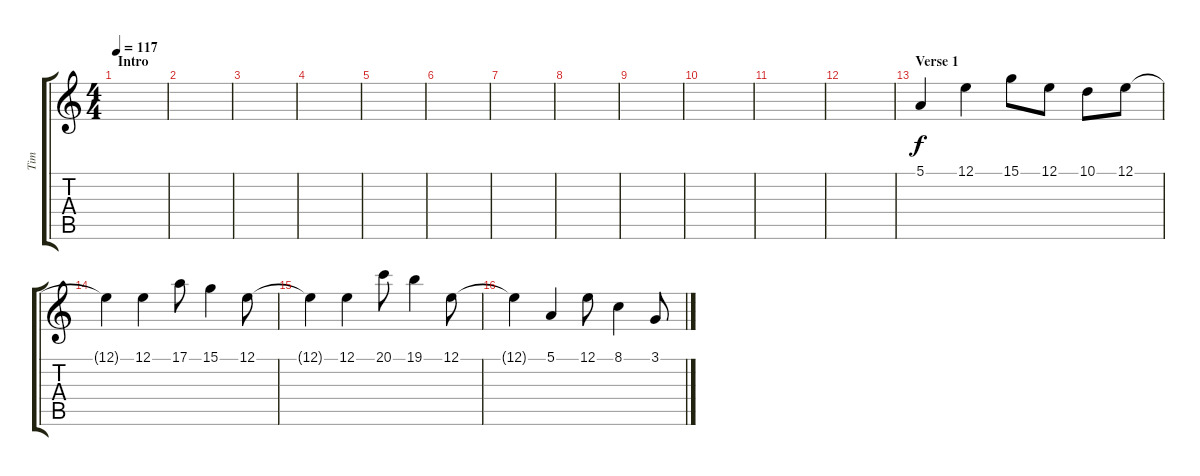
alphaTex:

\track ("Tim" "Tim") {instrument koto}
\staff {score tabs}
\tuning (E4 B3 G3 D3 A2 E2) {hide}
\ts (4 4)
\section ("" "Intro")
\tempo 117
\clef g2
\ks c
|
|
|
|
|
|
|
|
|
|
|
|
\section ("" "Verse 1")
5.1.4{volume 14 instrument koto} 12.1.4 15.1.8 12.1.8 10.1.8 12.1.8 |
12.1{t}.4{volume 14 instrument koto} 12.1.4 17.1.8 15.1.4 12.1.8 |
12.1{t}.4{instrument koto} 12.1.4 20.1.8{volume 14} 19.1.4 12.1.8 |
12.1{t}.4 5.1.4{instrument koto} 12.1.8{volume 14} 8.1.4 3.1.8
